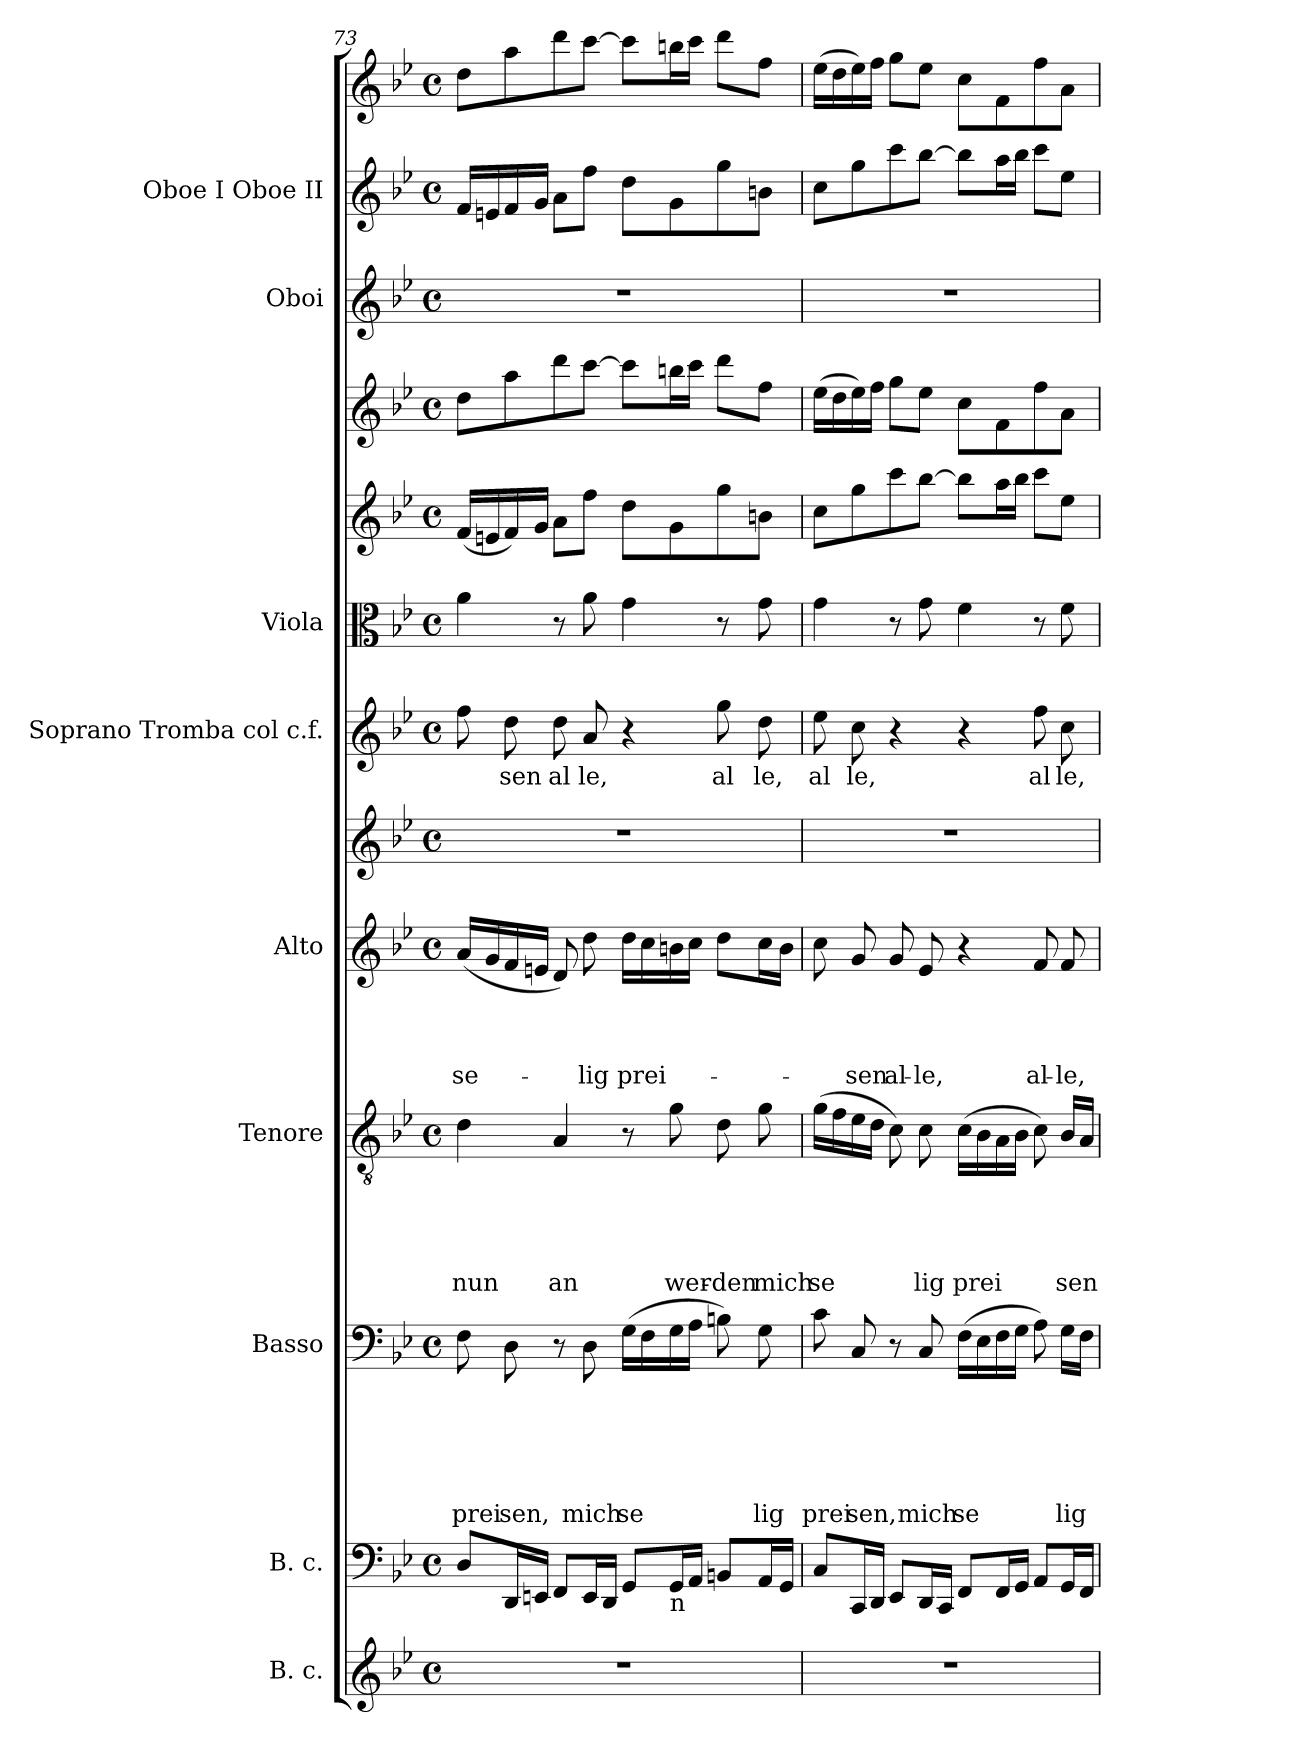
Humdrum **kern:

**kern	**kern	**kern	**text	**text	**text	**text	**text	**text	**kern	**text	**text	**text	**text	**text	**kern	**text	**text	**text	**text	**kern	**kern	**text	**kern	**kern	**kern	**kern	**kern	**kern
*part12	*part11	*part10	*part10	*part10	*part10	*part10	*part10	*part10	*part9	*part9	*part9	*part9	*part9	*part9	*part8	*part8	*part8	*part8	*part8	*part7	*part6	*part6	*part5	*part4	*part3	*part2	*part1	*part1
*staff13	*staff12	*staff11	*staff11	*staff11	*staff11	*staff11	*staff11	*staff11	*staff10	*staff10	*staff10	*staff10	*staff10	*staff10	*staff9	*staff9	*staff9	*staff9	*staff9	*staff8	*staff7	*staff7	*staff6	*staff5	*staff4	*staff3	*staff2	*staff1
*I"B. c.	*I"B. c.	*I"Basso	*	*	*	*	*	*	*I"Tenore	*	*	*	*	*	*I"Alto	*	*	*	*	*	*I"Soprano Tromba col c.f.	*	*I"Viola	*	*	*I"Oboi	*I"Oboe I Oboe II	*
*	*I'B. c.	*I'Basso	*	*	*	*	*	*	*I'Tenore	*	*	*	*	*	*I'Alto	*	*	*	*	*	*I'Soprano	*	*I'Viola	*	*	*	*I'Ob	*
*clefG2	*clefF4	*clefF4	*	*	*	*	*	*	*clefGv2	*	*	*	*	*	*clefG2	*	*	*	*	*clefG2	*clefG2	*	*clefC3	*clefG2	*clefG2	*clefG2	*clefG2	*clefG2
*k[b-e-]	*k[b-e-]	*k[b-e-]	*	*	*	*	*	*	*k[b-e-]	*	*	*	*	*	*k[b-e-]	*	*	*	*	*k[b-e-]	*k[b-e-]	*	*k[b-e-]	*k[b-e-]	*k[b-e-]	*k[b-e-]	*k[b-e-]	*k[b-e-]
*B-:	*B-:	*B-:	*	*	*	*	*	*	*B-:	*	*	*	*	*	*B-:	*	*	*	*	*B-:	*B-:	*	*B-:	*B-:	*B-:	*B-:	*B-:	*B-:
*M4/4	*M4/4	*M4/4	*	*	*	*	*	*	*M4/4	*	*	*	*	*	*M4/4	*	*	*	*	*M4/4	*M4/4	*	*M4/4	*M4/4	*M4/4	*M4/4	*M4/4	*M4/4
*met(c)	*met(c)	*met(c)	*	*	*	*	*	*	*met(c)	*	*	*	*	*	*met(c)	*	*	*	*	*met(c)	*met(c)	*	*met(c)	*met(c)	*met(c)	*met(c)	*met(c)	*met(c)
=73	=73	=73	=73	=73	=73	=73	=73	=73	=73	=73	=73	=73	=73	=73	=73	=73	=73	=73	=73	=73	=73	=73	=73	=73	=73	=73	=73	=73
!	!	!	!	!	!	!	!	!LO:LY:b	!	!	!	!	!	!LO:LY:b	!	!	!	!	!LO:LY:b	!	!	!	!	!	!	!	!	!
1r	8D/L	8F\	.	.	.	.	.	prei	4d\	.	.	.	.	nun	(<16a/LL	.	.	.	se-	1r	8ff\	.	4a\	(<16f/LL	8dd\L	1r	16f/LL	8dd\L
.	.	.	.	.	.	.	.	.	.	.	.	.	.	.	16g/	.	.	.	.	.	.	.	.	16en/	.	.	16en/	.
!	!	!	!	!	!	!	!	!LO:LY:b	!	!	!	!	!	!	!	!	!	!	!	!	!	!LO:LY:b	!	!	!	!	!	!
.	16DD/L	8D\	.	.	.	.	.	sen,	.	.	.	.	.	.	16f/	.	.	.	.	.	8dd\	sen	.	16f/)	8aa\	.	16f/	8aa\
.	16EEn/JJ	.	.	.	.	.	.	.	.	.	.	.	.	.	16en/JJ	.	.	.	.	.	.	.	.	16g/JJ	.	.	16g/JJ	.
!	!	!	!	!	!	!	!	!	!	!	!	!	!	!LO:LY:b	!	!	!	!	!	!	!	!LO:LY:b	!	!	!	!	!	!
.	8FF</L	8r	.	.	.	.	.	.	4A/	.	.	.	.	an	8d/)	.	.	.	.	.	8dd\	al	8r	8a\L	8ddd\	.	8a\L	8ddd\
!	!	!	!	!	!	!	!	!LO:LY:b	!	!	!	!	!	!	!	!	!	!	!LO:LY:b	!	!	!LO:LY:b	!	!	!	!	!	!
.	16EE</L	8D\	.	.	.	.	.	mich	.	.	.	.	.	.	8dd\	.	.	.	-lig	.	8a/	le,	8a\	8ff\J	[>8ccc\J	.	8ff\J	[>8ccc\J
.	16DD/JJ	.	.	.	.	.	.	.	.	.	.	.	.	.	.	.	.	.	.	.	.	.	.	.	.	.	.	.
!	!	!	!	!	!	!	!	!LO:LY:b	!	!	!	!	!	!	!	!	!	!	!LO:LY:b	!	!	!	!	!	!	!	!	!
.	8GG</L	(>16G\LL	.	.	.	.	.	se	8r	.	.	.	.	.	16dd\LL	.	.	.	prei-	.	4r	.	4g\	8dd\L	8ccc\L]	.	8dd\L	8ccc\L]
.	.	16F\	.	.	.	.	.	.	.	.	.	.	.	.	16cc\	.	.	.	.	.	.	.	.	.	.	.	.	.
!	!LO:TX:b:t=n	!	!	!	!	!	!	!	!	!	!	!	!	!	!	!	!	!	!	!	!	!	!	!	!	!	!	!
!	!	!	!	!	!	!	!	!	!	!	!	!	!	!LO:LY:b	!	!	!	!	!	!	!	!	!	!	!	!	!	!
.	16GG/L	16G\	.	.	.	.	.	.	8g\	.	.	.	.	wer-	16bn\	.	.	.	.	.	.	.	.	8g\	16bbn\L	.	8g\	16bbn\L
.	16AA/JJ	16A\JJ	.	.	.	.	.	.	.	.	.	.	.	.	16cc\JJ	.	.	.	.	.	.	.	.	.	16ccc\JJ	.	.	16ccc\JJ
!	!	!	!	!	!	!	!	!	!	!	!	!	!	!LO:LY:b	!	!	!	!	!	!	!	!LO:LY:b	!	!	!	!	!	!
.	8BBn</L	8Bn\)	.	.	.	.	.	.	8d\	.	.	.	.	-den	8dd\L	.	.	.	.	.	8gg\	al	8r	8gg\	8ddd\L	.	8gg\	8ddd\L
!	!	!	!	!	!	!	!	!LO:LY:b	!	!	!	!	!	!LO:LY:b	!	!	!	!	!	!	!	!LO:LY:b	!	!	!	!	!	!
.	16AA</L	8G\	.	.	.	.	.	lig	8g\	.	.	.	.	mich	16cc\L	.	.	.	.	.	8dd\	le,	8g\	8bn\J	8ff\J	.	8bn\J	8ff\J
.	16GG/JJ	.	.	.	.	.	.	.	.	.	.	.	.	.	16b\JJ	.	.	.	.	.	.	.	.	.	.	.	.	.
!!LO:LB:g=z
=74	=74	=74	=74	=74	=74	=74	=74	=74	=74	=74	=74	=74	=74	=74	=74	=74	=74	=74	=74	=74	=74	=74	=74	=74	=74	=74	=74	=74
!	!	!	!	!	!	!	!	!LO:LY:b	!	!	!	!	!	!LO:LY:b	!	!	!	!	!	!	!	!LO:LY:b	!	!	!	!	!	!
1r	8C/L	8c\	.	.	.	.	.	prei	(>16g\LL	.	.	.	.	se	8cc\	.	.	.	.	1r	8ee-\	al	4g\	8cc\L	(>16ee-\LL	1r	8cc\L	(>16ee-\LL
.	.	.	.	.	.	.	.	.	16f\	.	.	.	.	.	.	.	.	.	.	.	.	.	.	.	16dd\	.	.	16dd\
!	!	!	!	!	!	!	!	!LO:LY:b	!	!	!	!	!	!	!	!	!	!	!LO:LY:b	!	!	!LO:LY:b	!	!	!	!	!	!
.	16CC/L	8C/	.	.	.	.	.	sen,	16e-\	.	.	.	.	.	8g/	.	.	.	-sen	.	8cc\	le,	.	8gg\	16ee-\)	.	8gg\	16ee-\)
.	16DD/JJ	.	.	.	.	.	.	.	16d\JJ	.	.	.	.	.	.	.	.	.	.	.	.	.	.	.	16ff\JJ	.	.	16ff\JJ
!	!	!	!	!	!	!	!	!	!	!	!	!	!	!	!	!	!	!	!LO:LY:b	!	!	!	!	!	!	!	!	!
.	8EE-</L	8r	.	.	.	.	.	.	8c\)	.	.	.	.	.	8g/	.	.	.	al-	.	4r	.	8r	8ccc\	8gg\L	.	8ccc\	8gg\L
!	!	!	!	!	!	!	!	!LO:LY:b	!	!	!	!	!	!LO:LY:b	!	!	!	!	!LO:LY:b	!	!	!	!	!	!	!	!	!
.	16DD</L	8C/	.	.	.	.	.	mich	8c\	.	.	.	.	lig	8e-/	.	.	.	-le,	.	.	.	8g\	[>8bb-\J	8ee-\J	.	[>8bb-\J	8ee-\J
.	16CC/JJ	.	.	.	.	.	.	.	.	.	.	.	.	.	.	.	.	.	.	.	.	.	.	.	.	.	.	.
!	!	!	!	!	!	!	!	!LO:LY:b	!	!	!	!	!	!LO:LY:b	!	!	!	!	!	!	!	!	!	!	!	!	!	!
.	8FF</L	(>16F\LL	.	.	.	.	.	se	(>16c\LL	.	.	.	.	prei	4r	.	.	.	.	.	4r	.	4f\	8bb-\L]	8cc\L	.	8bb-\L]	8cc\L
.	.	16E-\	.	.	.	.	.	.	16B-\	.	.	.	.	.	.	.	.	.	.	.	.	.	.	.	.	.	.	.
.	16FF/L	16F\	.	.	.	.	.	.	16A\	.	.	.	.	.	.	.	.	.	.	.	.	.	.	16aa\L	8f\	.	16aa\L	8f\
.	16GG/JJ	16G\JJ	.	.	.	.	.	.	16B-\JJ	.	.	.	.	.	.	.	.	.	.	.	.	.	.	16bb-\JJ	.	.	16bb-\JJ	.
!	!	!	!	!	!	!	!	!	!	!	!	!	!	!	!	!	!	!	!LO:LY:b	!	!	!LO:LY:b	!	!	!	!	!	!
.	8AA</L	8A\)	.	.	.	.	.	.	8c\)	.	.	.	.	.	8f/	.	.	.	al-	.	8ff\	al	8r	8ccc\L	8ff\	.	8ccc\L	8ff\
!	!	!	!	!	!	!	!	!LO:LY:b	!	!	!	!	!	!LO:LY:b	!	!	!	!	!LO:LY:b	!	!	!LO:LY:b	!	!	!	!	!	!
.	16GG</L	16G\LL	.	.	.	.	.	lig	16B-/LL	.	.	.	.	sen	8f/	.	.	.	-le,	.	8cc\	le,	8f\	8ee-\J	8a\J	.	8ee-\J	8a\J
.	16FF/JJ	16F\JJ	.	.	.	.	.	.	16A/JJ	.	.	.	.	.	.	.	.	.	.	.	.	.	.	.	.	.	.	.
=	=	=	=	=	=	=	=	=	=	=	=	=	=	=	=	=	=	=	=	=	=	=	=	=	=	=	=	=
*-	*-	*-	*-	*-	*-	*-	*-	*-	*-	*-	*-	*-	*-	*-	*-	*-	*-	*-	*-	*-	*-	*-	*-	*-	*-	*-	*-	*-
